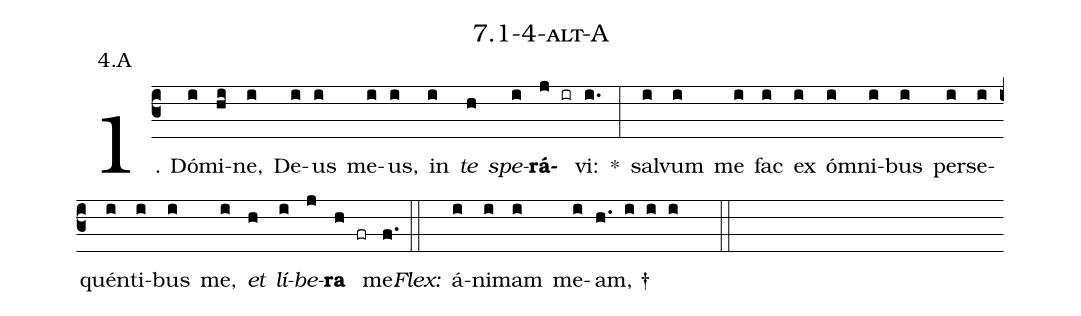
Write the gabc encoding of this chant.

name: 7.1-4-alt-A;
annotation: 4.A;
%%
(c3)1. Dó(i)mi(hi)ne,(i) De(i)us(i) me(i)us,(i) in(i) <i>te</i>(h) <i>spe</i>(i)<b>rá</b>(j ir)vi:(i.) *(:) sal(i)vum(i) me(i) fac(i) ex(i) óm(i)ni(i)bus(i) per(i)se(i)quén(i)ti(i)bus(i) me,(i) <i>et</i>(h) <i>lí</i>(i)<i>be</i>(j)<b>ra</b>(h fr) me.(f.) (::)
<i>Flex:</i>()  á(i)ni(i)mam(i) me(i)am, †(h. i i i  ::)
